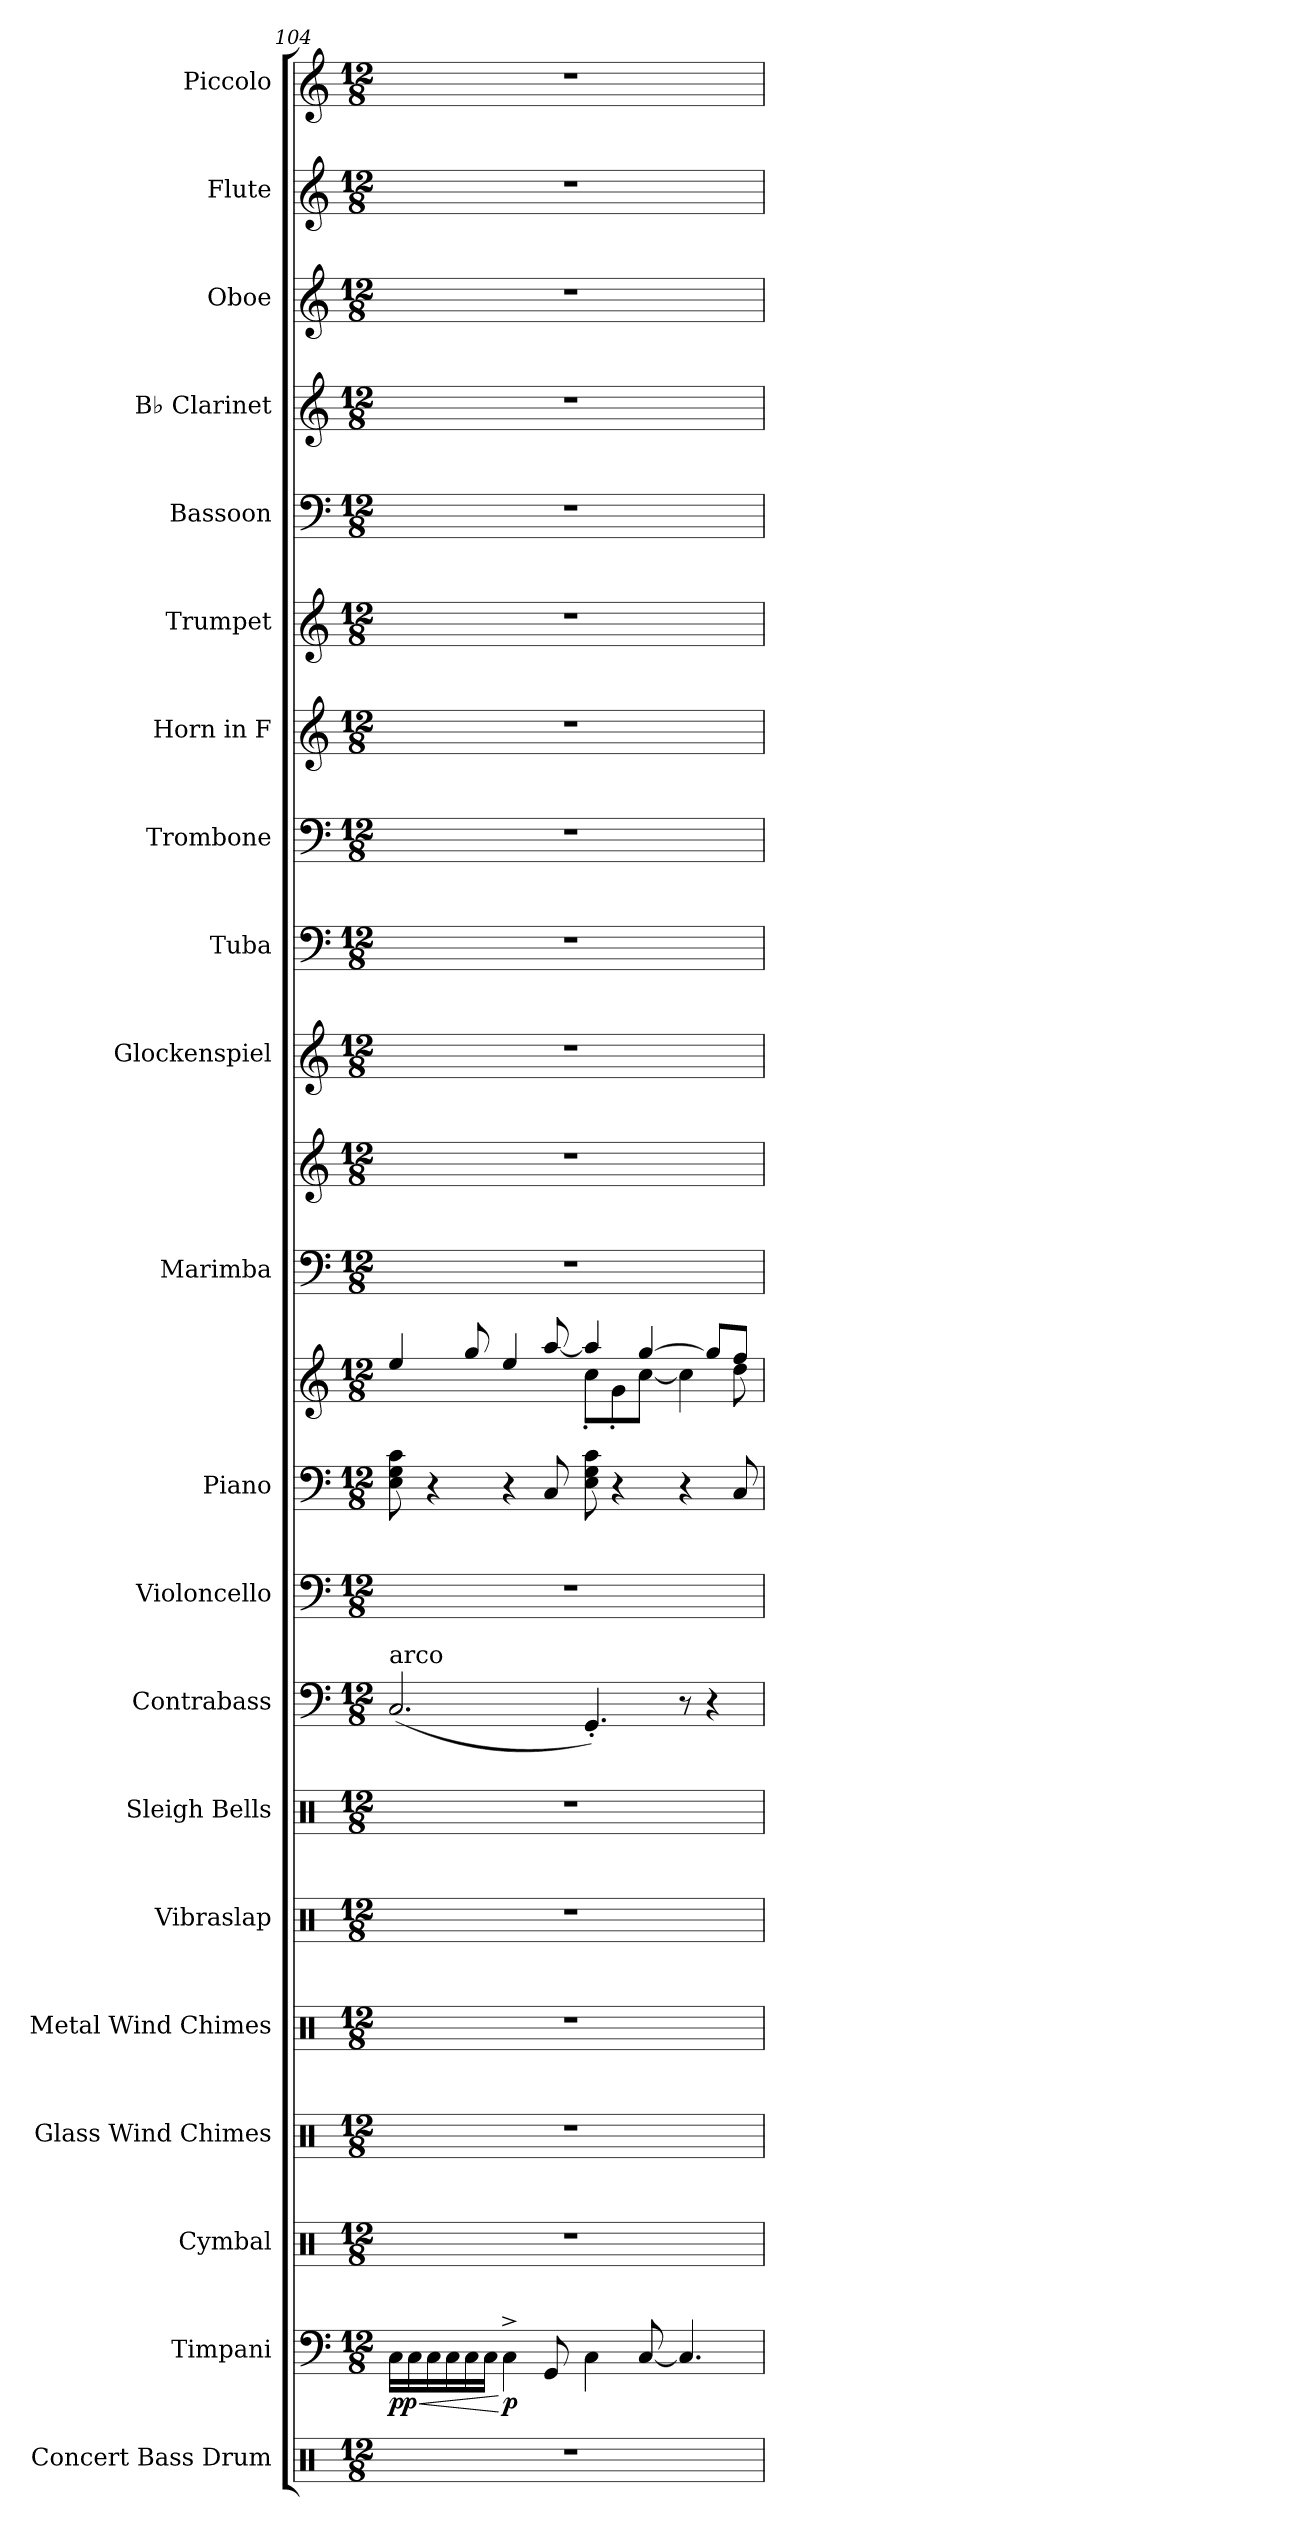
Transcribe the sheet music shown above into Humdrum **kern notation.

**kern	**kern	**dynam	**kern	**kern	**kern	**kern	**kern	**kern	**kern	**kern	**kern	**kern	**kern	**kern	**kern	**kern	**kern	**kern	**kern	**kern	**kern	**kern	**kern
*part21	*part20	*part20	*part19	*part18	*part17	*part16	*part15	*part14	*part13	*part12	*part12	*part11	*part11	*part10	*part9	*part8	*part7	*part6	*part5	*part4	*part3	*part2	*part1
*staff23	*staff22	*staff22	*staff21	*staff20	*staff19	*staff18	*staff17	*staff16	*staff15	*staff14	*staff13	*staff12	*staff11	*staff10	*staff9	*staff8	*staff7	*staff6	*staff5	*staff4	*staff3	*staff2	*staff1
*I"Concert Bass Drum	*I"Timpani	*	*I"Cymbal	*I"Glass Wind Chimes	*I"Metal Wind Chimes	*I"Vibraslap	*I"Sleigh Bells	*I"Contrabass	*I"Violoncello	*I"Piano	*	*I"Marimba	*	*I"Glockenspiel	*I"Tuba	*I"Trombone	*I"Horn in F	*I"Trumpet	*I"Bassoon	*I"B♭ Clarinet	*I"Oboe	*I"Flute	*I"Piccolo
*I'Con. BD	*I'Timp.	*	*I'Cym.	*I'Gl. Wn Ch.	*I'Met. Wn Ch.	*I'Vibslp.	*I'Sle. Be.	*I'Cb.	*I'Vc.	*I'Pno.	*	*I'Mrm.	*	*I'Glock.	*I'Tba.	*I'Tbn.	*	*I'Tpt.	*I'Bsn.	*I'B♭ Cl.	*I'Ob.	*I'Fl.	*I'Picc.
*clefX	*clefF4	*	*clefX	*clefX	*clefX	*clefX	*clefX	*clefF4	*clefF4	*clefF4	*clefG2	*clefF4	*clefG2	*clefG2	*clefF4	*clefF4	*clefG2	*clefG2	*clefF4	*clefG2	*clefG2	*clefG2	*clefG2
*	*	*	*	*	*	*	*	*ITrd7c12	*	*	*	*	*	*ITrd-14c-24	*	*	*ITrd4c7	*ITrd1c2	*	*ITrd1c2	*	*	*ITrd-7c-12
*k[]	*k[]	*	*k[]	*k[]	*k[]	*k[]	*k[]	*k[]	*k[]	*k[]	*k[]	*k[]	*k[]	*k[]	*k[]	*k[]	*k[b-]	*k[b-e-]	*k[]	*k[b-e-]	*k[]	*k[]	*k[]
*M12/8	*M12/8	*	*M12/8	*M12/8	*M12/8	*M12/8	*M12/8	*M12/8	*M12/8	*M12/8	*M12/8	*M12/8	*M12/8	*M12/8	*M12/8	*M12/8	*M12/8	*M12/8	*M12/8	*M12/8	*M12/8	*M12/8	*M12/8
=104	=104	=104	=104	=104	=104	=104	=104	=104	=104	=104	=104	=104	=104	=104	=104	=104	=104	=104	=104	=104	=104	=104	=104
!	!	!	!	!	!	!	!	!LO:TX:a:t=arco	!	!	!	!	!	!	!	!	!	!	!	!	!	!	!
!	!	!LO:HP:b	!	!	!	!	!	!	!	!	!	!	!	!	!	!	!	!	!	!	!	!	!
*	*	*	*	*	*	*	*	*	*	*	*^	*	*	*	*	*	*	*	*	*	*	*	*
!	!	!LO:DY:n=1:b	!	!	!	!	!	!	!	!	!	!	!	!	!	!	!	!	!	!	!	!	!	!
1.r	16C\LL	< pp	1.r	1.r	1.r	1.r	1.r	(<2.CC/	1.r	8E\ 8G\ 8c\	4ee/	2.ryy	1.r	1.r	1.r	1.r	1.r	1.r	1.r	1.r	1.r	1.r	1.r	1.r
.	16C\	.	.	.	.	.	.	.	.	.	.	.	.	.	.	.	.	.	.	.	.	.	.	.
.	16C\	.	.	.	.	.	.	.	.	4r	.	.	.	.	.	.	.	.	.	.	.	.	.	.
.	16C\	.	.	.	.	.	.	.	.	.	.	.	.	.	.	.	.	.	.	.	.	.	.	.
.	16C\	.	.	.	.	.	.	.	.	.	8gg/	.	.	.	.	.	.	.	.	.	.	.	.	.
.	16C\JJ	.	.	.	.	.	.	.	.	.	.	.	.	.	.	.	.	.	.	.	.	.	.	.
!	!	!LO:DY:n=2:b	!	!	!	!	!	!	!	!	!	!	!	!	!	!	!	!	!	!	!	!	!	!
.	4C^\	[ p	.	.	.	.	.	.	.	4r	4ee/	.	.	.	.	.	.	.	.	.	.	.	.	.
.	8GG/	.	.	.	.	.	.	.	.	8C/	[8aa/	.	.	.	.	.	.	.	.	.	.	.	.	.
.	4C\	.	.	.	.	.	.	4.GGG'/)	.	8E\ 8G\ 8c\	4aa/]	8cc'\L	.	.	.	.	.	.	.	.	.	.	.	.
.	.	.	.	.	.	.	.	.	.	4r	.	8g'\	.	.	.	.	.	.	.	.	.	.	.	.
.	[8C/	.	.	.	.	.	.	.	.	.	[4gg/	[8cc\J	.	.	.	.	.	.	.	.	.	.	.	.
.	4.C/]	.	.	.	.	.	.	8r	.	4r	.	4cc\]	.	.	.	.	.	.	.	.	.	.	.	.
.	.	.	.	.	.	.	.	4r	.	.	8gg/L]	.	.	.	.	.	.	.	.	.	.	.	.	.
.	.	.	.	.	.	.	.	.	.	8C/	8ff/J	8dd\	.	.	.	.	.	.	.	.	.	.	.	.
*	*	*	*	*	*	*	*	*	*	*	*v	*v	*	*	*	*	*	*	*	*	*	*	*	*
=	=	=	=	=	=	=	=	=	=	=	=	=	=	=	=	=	=	=	=	=	=	=	=
*-	*-	*-	*-	*-	*-	*-	*-	*-	*-	*-	*-	*-	*-	*-	*-	*-	*-	*-	*-	*-	*-	*-	*-
